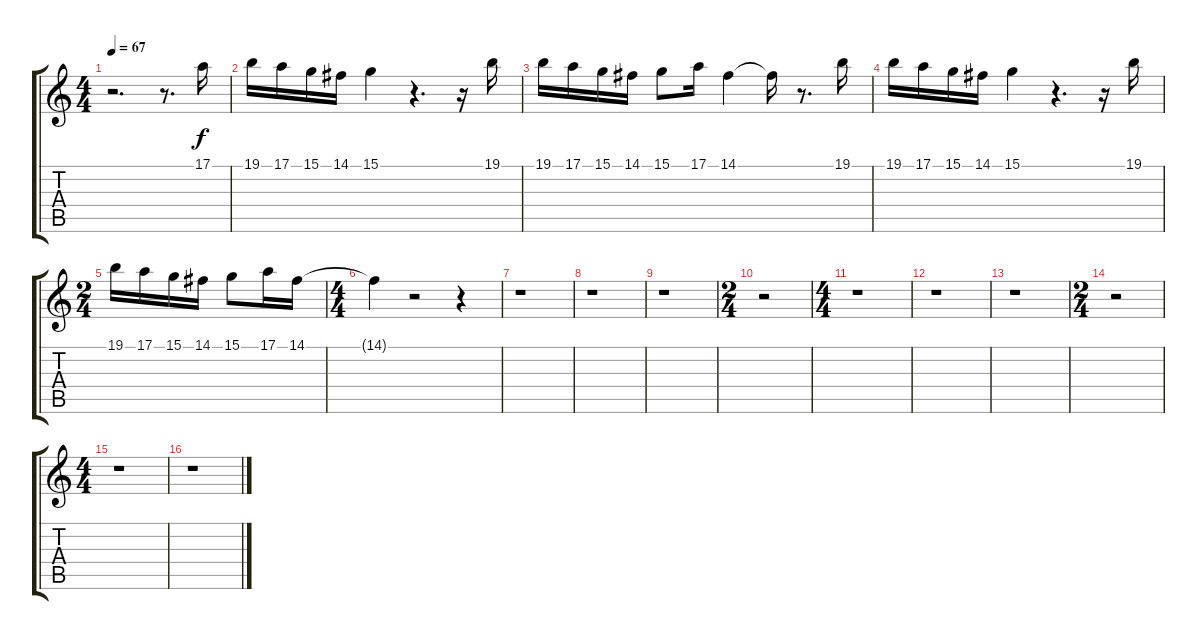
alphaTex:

\track "" {instrument electricgrandpiano}
\staff {score tabs}
\tuning (E4 B3 G3 D3 A2 E2) {hide}
\ts (4 4)
\tempo 67
\clef g2
\ks c
r.2{d dy f} r.8{d} 17.1.16 |
19.1.16 17.1.16 15.1.16 14.1.16 15.1.4 r.4{d} r.16 19.1.16 |
19.1.16 17.1.16 15.1.16 14.1.16 15.1.8 17.1.16 14.1.4 14.1{t}.16 r.8{d} 19.1.16 |
19.1.16 17.1.16 15.1.16 14.1.16 15.1.4 r.4{d} r.16 19.1.16 |
\ts (2 4)
19.1.16 17.1.16 15.1.16 14.1.16 15.1.8 17.1.16 14.1.16 |
\ts (4 4)
14.1{t}.4 r.2 r.4 |
r.1 |
r.1 |
r.1 |
\ts (2 4)
r.2 |
\ts (4 4)
r.1 |
r.1 |
r.1 |
\ts (2 4)
r.2 |
\ts (4 4)
r.1 |
r.1
